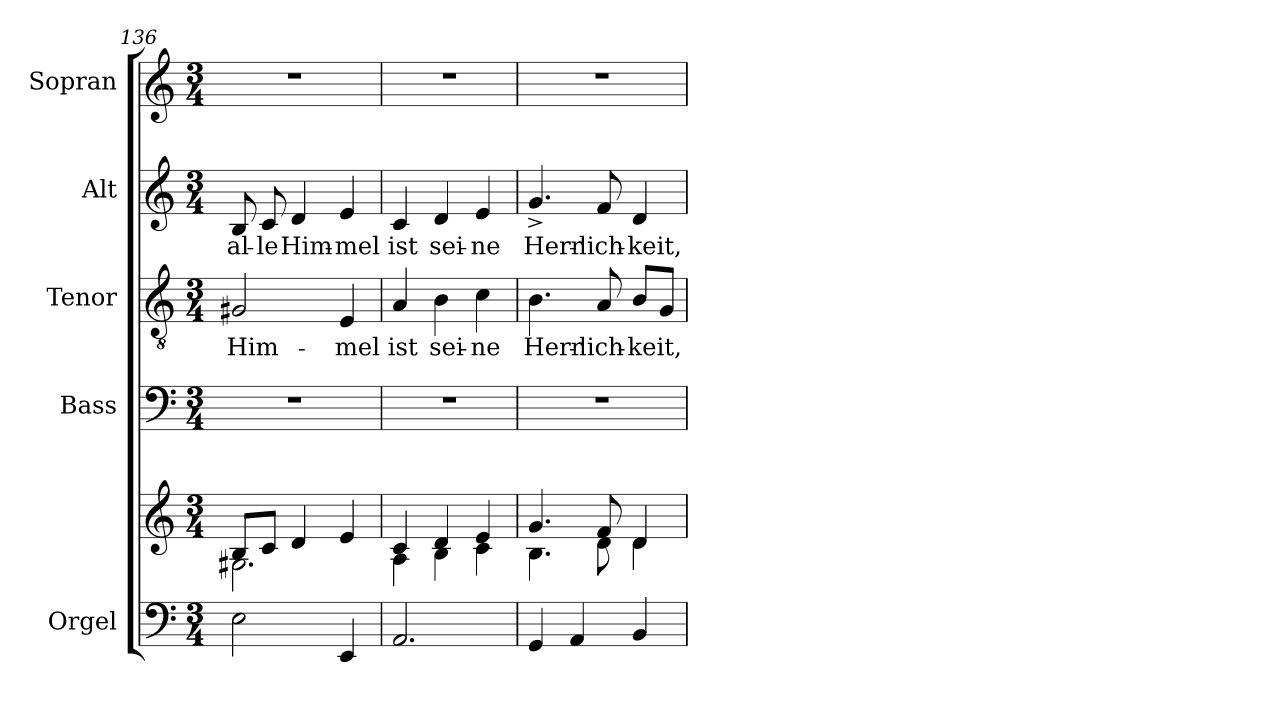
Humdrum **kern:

**kern	**kern	**kern	**kern	**text	**kern	**text	**kern
*part5	*part5	*part4	*part3	*part3	*part2	*part2	*part1
*staff6	*staff5	*staff4	*staff3	*staff3	*staff2	*staff2	*staff1
*I"Orgel	*	*I"Bass	*I"Tenor	*	*I"Alt	*	*I"Sopran
*I'Org.	*	*I'B	*I'T	*	*I'A	*	*I'S
*clefF4	*clefG2	*clefF4	*clefGv2	*	*clefG2	*	*clefG2
*k[]	*k[]	*k[]	*k[]	*	*k[]	*	*k[]
*C:	*C:	*C:	*C:	*	*C:	*	*C:
*M3/4	*M3/4	*M3/4	*M3/4	*	*M3/4	*	*M3/4
=136	=136	=136	=136	=136	=136	=136	=136
*	*^	*	*	*	*	*	*
!	!	!	!	!	!LO:LY:b	!	!LO:LY:b	!
2E\	8B/L	2.G#X\	2.r	2G#X/	Him-	8B/	al-	2.r
!	!	!	!	!	!	!	!LO:LY:b	!
.	8c/J	.	.	.	.	8c/	-le	.
!	!	!	!	!	!	!	!LO:LY:b	!
.	4d/	.	.	.	.	4d/	Him-	.
!	!	!	!	!	!LO:LY:b	!	!LO:LY:b	!
4EE/	4e/	.	.	4E/	-mel	4e/	-mel	.
=137	=137	=137	=137	=137	=137	=137	=137	=137
!	!	!	!	!	!LO:LY:b	!	!LO:LY:b	!
2.AA/	4c/	4A\	2.r	4A/	ist	4c/	ist	2.r
!	!	!	!	!	!LO:LY:b	!	!LO:LY:b	!
.	4d/	4B\	.	4B\	sei-	4d/	sei-	.
!	!	!	!	!	!LO:LY:b	!	!LO:LY:b	!
.	4e/	4c\	.	4c\	-ne	4e/	-ne	.
=138	=138	=138	=138	=138	=138	=138	=138	=138
!	!	!	!	!	!LO:LY:b	!	!LO:LY:b	!
4GG/	4.g/	4.B\	2.r	4.B\	Herr-	4.g^</	Herr-	2.r
4AA/	.	.	.	.	.	.	.	.
!	!	!	!	!	!LO:LY:b	!	!LO:LY:b	!
.	8f/	8d\	.	8A/	-lich-	8f/	-lich-	.
!	!	!	!	!	!LO:LY:b	!	!LO:LY:b	!
4BB/	4d/	4d\	.	8B/L	-keit,	4d/	-keit,	.
.	.	.	.	8G/J	.	.	.	.
*	*v	*v	*	*	*	*	*	*
=	=	=	=	=	=	=	=
*-	*-	*-	*-	*-	*-	*-	*-
